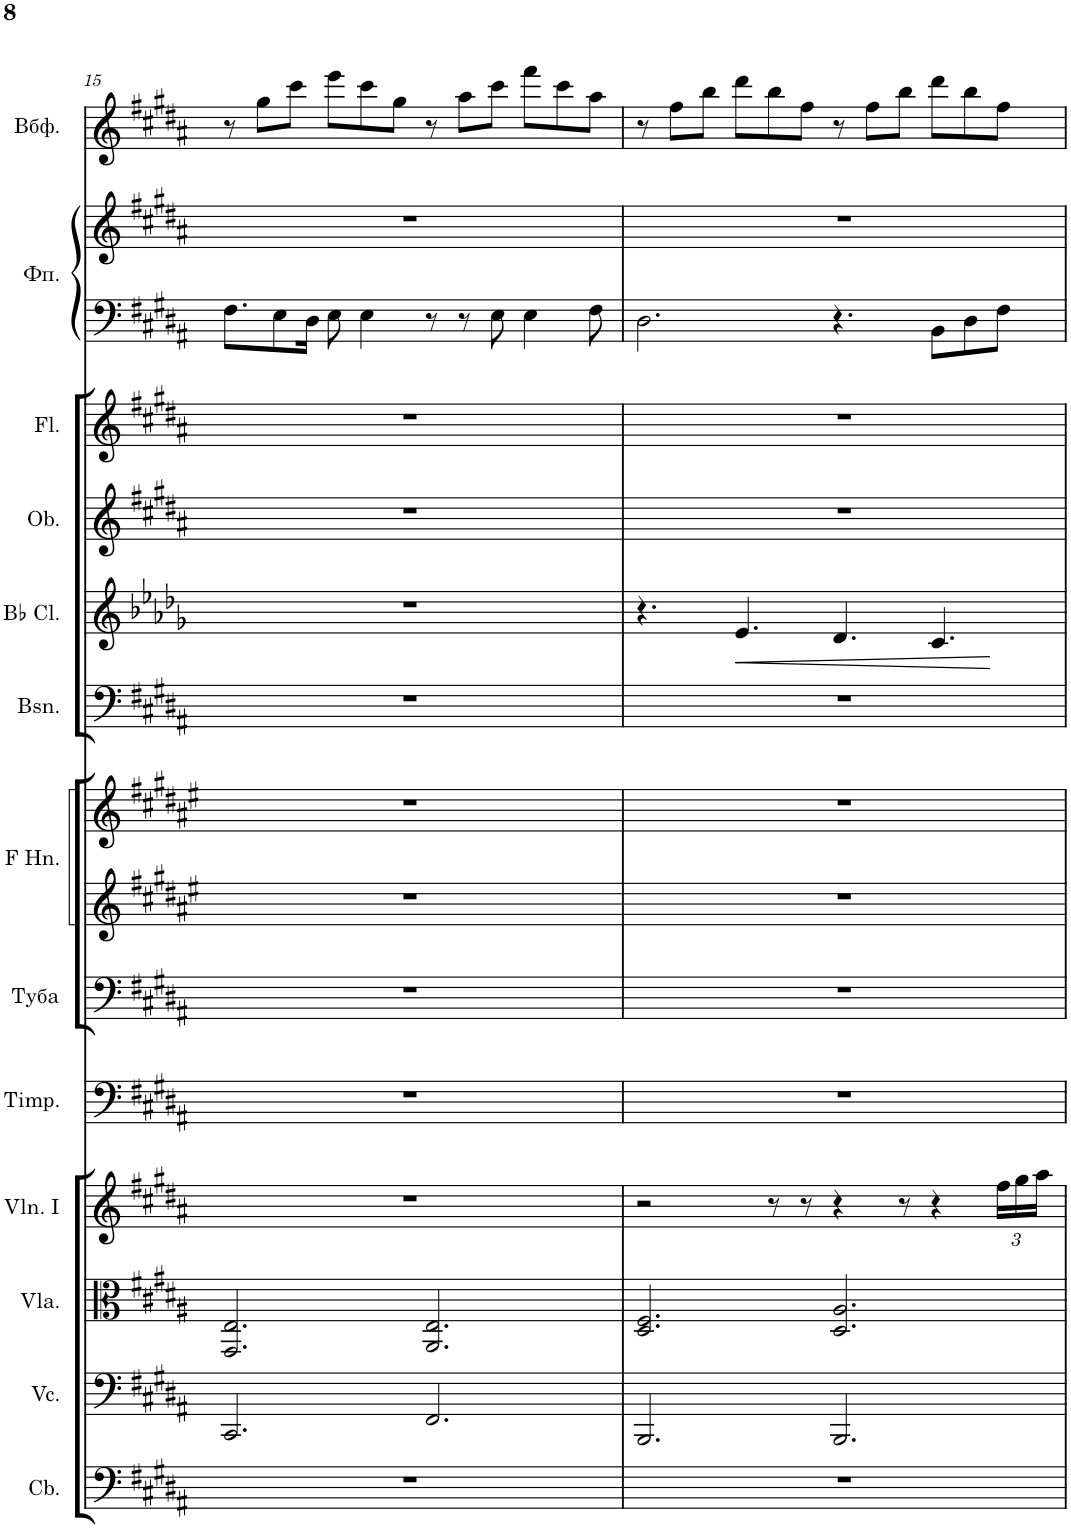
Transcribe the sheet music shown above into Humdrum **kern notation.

**kern	**kern	**kern	**kern	**kern	**kern	**kern	**kern	**kern	**kern	**kern	**kern	**kern	**kern	**kern
*part13	*part12	*part11	*part10	*part9	*part8	*part7	*part7	*part6	*part5	*part4	*part3	*part2	*part2	*part1
*staff15	*staff14	*staff13	*staff12	*staff11	*staff10	*staff9	*staff8	*staff7	*staff6	*staff5	*staff4	*staff3	*staff2	*staff1
*I"Contrabasses	*I"Violoncellos	*I"Violas	*I"Violins I	*I"Timpani	*I"Туба	*I"Horns in F	*	*I"Bassoons	*I"Clarinets in Bb	*I"Oboes	*I"Flutes	*I"Фортепиано	*	*I"Вибрафон
*I'Cb.	*I'Vc.	*I'Vla.	*I'Vln. I	*I'Timp.	*	*	*	*I'Bsn.	*	*I'Ob.	*I'Fl.	*	*	*
!!LO:PB:g=z
*clefF4	*clefF4	*clefC3	*clefG2	*clefF4	*clefF4	*clefG2	*clefG2	*clefF4	*clefG2	*clefG2	*clefG2	*clefF4	*clefG2	*clefG2
*Trd7c12	*	*	*	*	*	*Trd4c7	*Trd4c7	*	*Trd1c2	*	*	*	*	*
*k[f#c#g#d#a#]	*k[f#c#g#d#a#]	*k[f#c#g#d#a#]	*k[f#c#g#d#a#]	*k[f#c#g#d#a#]	*k[f#c#g#d#a#]	*k[f#c#g#d#a#e#]	*k[f#c#g#d#a#e#]	*k[f#c#g#d#a#]	*k[b-e-a-d-g-]	*k[f#c#g#d#a#]	*k[f#c#g#d#a#]	*k[f#c#g#d#a#]	*k[f#c#g#d#a#]	*k[f#c#g#d#a#]
*M12/8	*M12/8	*M12/8	*M12/8	*M12/8	*M12/8	*M12/8	*M12/8	*M12/8	*M12/8	*M12/8	*M12/8	*M12/8	*M12/8	*M12/8
=15	=15	=15	=15	=15	=15	=15	=15	=15	=15	=15	=15	=15	=15	=15
1.r	2.CC#/	2.GG#/ 2.E/	1.r	1.r	1.r	1.r	1.r	1.r	1.r	1.r	1.r	8.F#\L	1.r	8r
.	.	.	.	.	.	.	.	.	.	.	.	.	.	8gg#\L
.	.	.	.	.	.	.	.	.	.	.	.	8E\	.	.
.	.	.	.	.	.	.	.	.	.	.	.	.	.	8ccc#\J
.	.	.	.	.	.	.	.	.	.	.	.	16D#\Jk	.	.
.	.	.	.	.	.	.	.	.	.	.	.	8E\	.	8eee\L
.	.	.	.	.	.	.	.	.	.	.	.	4E\	.	8ccc#\
.	.	.	.	.	.	.	.	.	.	.	.	.	.	8gg#\J
.	2.FF#/	2.AA#/ 2.E/	.	.	.	.	.	.	.	.	.	8r	.	8r
.	.	.	.	.	.	.	.	.	.	.	.	8r	.	8aa#\L
.	.	.	.	.	.	.	.	.	.	.	.	8E\	.	8ccc#\J
.	.	.	.	.	.	.	.	.	.	.	.	4E\	.	8fff#\L
.	.	.	.	.	.	.	.	.	.	.	.	.	.	8ccc#\
.	.	.	.	.	.	.	.	.	.	.	.	8F#\	.	8aa#\J
=16	=16	=16	=16	=16	=16	=16	=16	=16	=16	=16	=16	=16	=16	=16
1.r	2.BBB/	2.D#/ 2.F#/	2r	1.r	1.r	1.r	1.r	1.r	4.r	1.r	1.r	2.D#\	1.r	8r
.	.	.	.	.	.	.	.	.	.	.	.	.	.	8ff#\L
.	.	.	.	.	.	.	.	.	.	.	.	.	.	8bb\J
.	.	.	.	.	.	.	.	.	4.e-/	.	.	.	.	8ddd#\L
.	.	.	8r	.	.	.	.	.	.	.	.	.	.	8bb\
.	.	.	8r	.	.	.	.	.	.	.	.	.	.	8ff#\J
.	2.BBB/	2.D#/ 2.A#/	4r	.	.	.	.	.	4.d-/	.	.	4.r	.	8r
.	.	.	.	.	.	.	.	.	.	.	.	.	.	8ff#\L
.	.	.	8r	.	.	.	.	.	.	.	.	.	.	8bb\J
.	.	.	4r	.	.	.	.	.	4.c/	.	.	8BB\L	.	8ddd#\L
.	.	.	.	.	.	.	.	.	.	.	.	8D#\	.	8bb\
*	*	*	*Xbrackettup	*	*	*	*	*	*	*	*	*	*	*
.	.	.	24ff#\LL	.	.	.	.	.	.	.	.	8F#\J	.	8ff#\J
.	.	.	24gg#\	.	.	.	.	.	.	.	.	.	.	.
.	.	.	24aa#\JJ	.	.	.	.	.	.	.	.	.	.	.
=	=	=	=	=	=	=	=	=	=	=	=	=	=	=
*-	*-	*-	*-	*-	*-	*-	*-	*-	*-	*-	*-	*-	*-	*-
